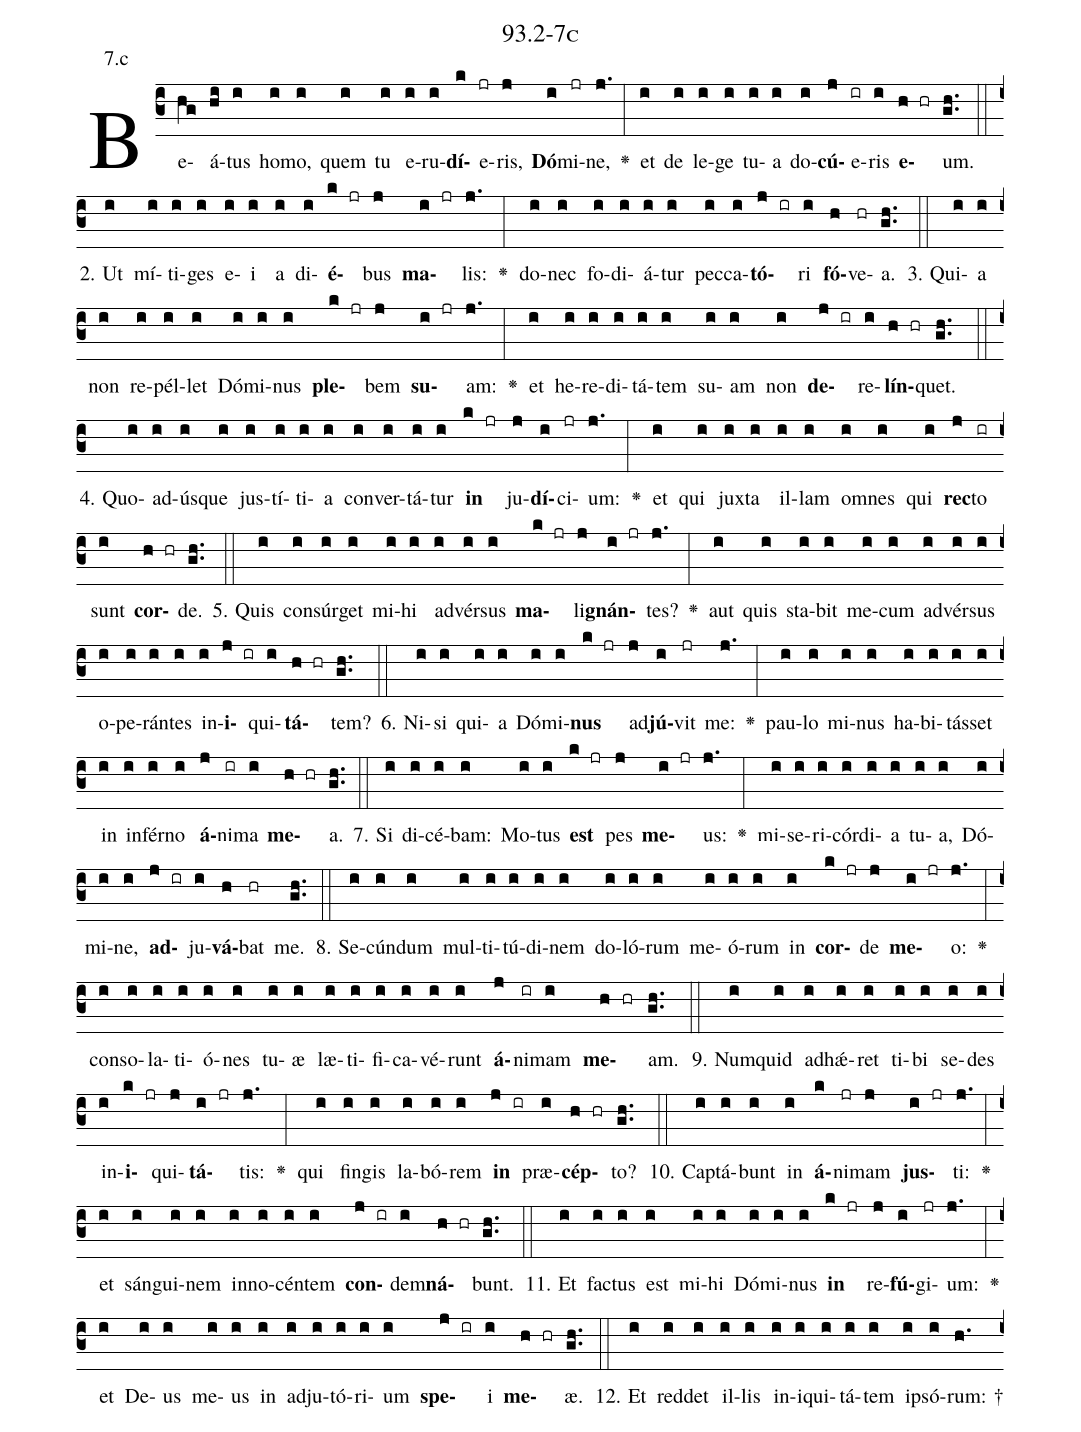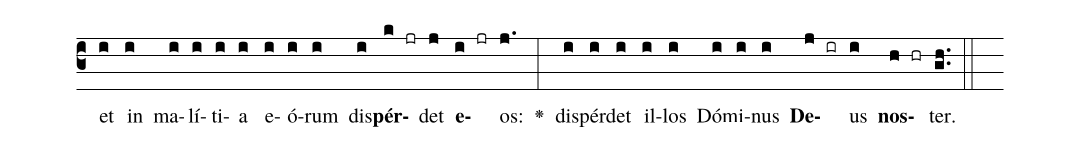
name: 93.2-7c;
annotation: 7.c;
%%
(c3)Be(hg)á(hi)tus(i) ho(i)mo,(i) quem(i) tu(i) e(i)ru(i)<b>dí</b>(k)e(jr)ris,(j) <b>Dó</b>(i)mi(jr)ne,(j.) <v>\greheightstar</v>(:) et(i) de(i) le(i)ge(i) tu(i)a(i) do(i)<b>cú</b>(j)e(ir)ris(i) <b>e</b>(h hr)um.(gh..) (::)
2. Ut(i) mí(i)ti(i)ges(i) e(i)i(i) a(i) di(i)<b>é</b>(k jr)bus(j) <b>ma</b>(i jr)lis:(j.) <v>\greheightstar</v>(:) do(i)nec(i) fo(i)di(i)á(i)tur(i) pec(i)ca(i)<b>tó</b>(j ir)ri(i) <b>fó</b>(h)ve(hr)a.(gh..) (::)
3. Qui(i)a(i) non(i) re(i)pél(i)let(i) Dó(i)mi(i)nus(i) <b>ple</b>(k jr)bem(j) <b>su</b>(i jr)am:(j.) <v>\greheightstar</v>(:) et(i) he(i)re(i)di(i)tá(i)tem(i) su(i)am(i) non(i) <b>de</b>(j ir)re(i)<b>lín</b>(h hr)quet.(gh..) (::)
4. Quo(i)ad(i)ús(i)que(i) jus(i)tí(i)ti(i)a(i) con(i)ver(i)tá(i)tur(i) <b>in</b>(k jr) ju(j)<b>dí</b>(i)ci(jr)um:(j.) <v>\greheightstar</v>(:) et(i) qui(i) jux(i)ta(i) il(i)lam(i) om(i)nes(i) qui(i) <b>rec</b>(j)to(ir) sunt(i) <b>cor</b>(h hr)de.(gh..) (::)
5. Quis(i) con(i)súr(i)get(i) mi(i)hi(i) ad(i)vér(i)sus(i) <b>ma</b>(k jr)li(j)<b>gnán</b>(i jr)tes?(j.) <v>\greheightstar</v>(:) aut(i) quis(i) sta(i)bit(i) me(i)cum(i) ad(i)vér(i)sus(i) o(i)pe(i)rán(i)tes(i) in(i)<b>i</b>(j ir)qui(i)<b>tá</b>(h hr)tem?(gh..) (::)
6. Ni(i)si(i) qui(i)a(i) Dó(i)mi(i)<b>nus</b>(k jr) ad(j)<b>jú</b>(i)vit(jr) me:(j.) <v>\greheightstar</v>(:) pau(i)lo(i) mi(i)nus(i) ha(i)bi(i)tás(i)set(i) in(i) in(i)fér(i)no(i) <b>á</b>(j)ni(ir)ma(i) <b>me</b>(h hr)a.(gh..) (::)
7. Si(i) di(i)cé(i)bam:(i) Mo(i)tus(i) <b>est</b>(k jr) pes(j) <b>me</b>(i jr)us:(j.) <v>\greheightstar</v>(:) mi(i)se(i)ri(i)cór(i)di(i)a(i) tu(i)a,(i) Dó(i)mi(i)ne,(i) <b>ad</b>(j ir)ju(i)<b>vá</b>(h)bat(hr) me.(gh..) (::)
8. Se(i)cún(i)dum(i) mul(i)ti(i)tú(i)di(i)nem(i) do(i)ló(i)rum(i) me(i)ó(i)rum(i) in(i) <b>cor</b>(k jr)de(j) <b>me</b>(i jr)o:(j.) <v>\greheightstar</v>(:) con(i)so(i)la(i)ti(i)ó(i)nes(i) tu(i)æ(i) læ(i)ti(i)fi(i)ca(i)vé(i)runt(i) <b>á</b>(j)ni(ir)mam(i) <b>me</b>(h hr)am.(gh..) (::)
9. Num(i)quid(i) ad(i)hǽ(i)ret(i) ti(i)bi(i) se(i)des(i) in(i)<b>i</b>(k jr)qui(j)<b>tá</b>(i jr)tis:(j.) <v>\greheightstar</v>(:) qui(i) fin(i)gis(i) la(i)bó(i)rem(i) <b>in</b>(j ir) præ(i)<b>cép</b>(h hr)to?(gh..) (::)
10. Cap(i)tá(i)bunt(i) in(i) <b>á</b>(k)ni(jr)mam(j) <b>jus</b>(i jr)ti:(j.) <v>\greheightstar</v>(:) et(i) sán(i)gui(i)nem(i) in(i)no(i)cén(i)tem(i) <b>con</b>(j ir)dem(i)<b>ná</b>(h hr)bunt.(gh..) (::)
11. Et(i) fac(i)tus(i) est(i) mi(i)hi(i) Dó(i)mi(i)nus(i) <b>in</b>(k jr) re(j)<b>fú</b>(i)gi(jr)um:(j.) <v>\greheightstar</v>(:) et(i) De(i)us(i) me(i)us(i) in(i) ad(i)ju(i)tó(i)ri(i)um(i) <b>spe</b>(j ir)i(i) <b>me</b>(h hr)æ.(gh..) (::)
12. Et(i) red(i)det(i) il(i)lis(i) in(i)i(i)qui(i)tá(i)tem(i) ip(i)só(i)rum: †(h.) et(i) in(i) ma(i)lí(i)ti(i)a(i) e(i)ó(i)rum(i) dis(i)<b>pér</b>(k jr)det(j) <b>e</b>(i jr)os:(j.) <v>\greheightstar</v>(:) dis(i)pér(i)det(i) il(i)los(i) Dó(i)mi(i)nus(i) <b>De</b>(j ir)us(i) <b>nos</b>(h hr)ter.(gh..) (::)
